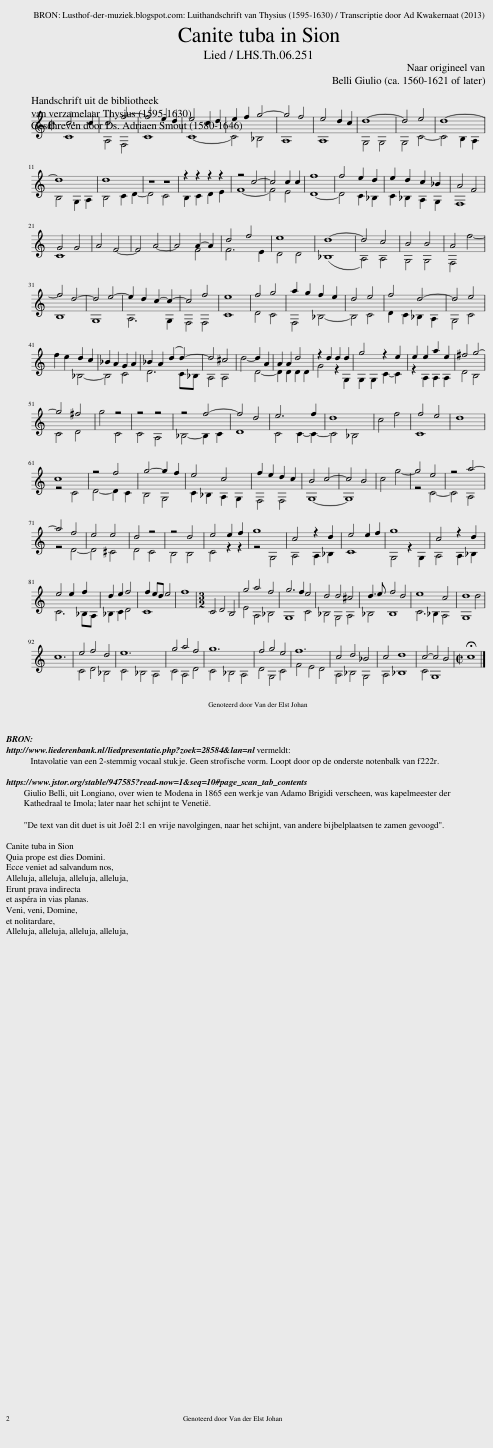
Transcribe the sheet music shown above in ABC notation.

X:1
%%score ( 1 2 )
L:1/8
Q:1/2=100
M:2/2
I:linebreak $
K:C
V:1 treble
V:2 treble
V:1
 c6 c2 | c4 f4- | f4 e2 d2 | e4 c2 d2 | e2 f2 g4- | %5
 g4 f4 | e4 d2 c2 | d8- | d4 e4 | d8- |$ %10
 d8 | d8 | z4 z4 | z2 z2 z2 z2 | z4 c4- | %15
 c4 c2 c2 | f8 | f4 e2 d2 | e2 d2 c2 _B2 | A4 F4 |$ %20
 G4 G4 | A4 F4- | F4 A4- | A4 A2- A2 | d4 f4 | %25
 e8 | d8- | d4 c4 | B4 B4 | A4 f4- |$ %30
 f4 d4- | d4 e4- | e2 d2 c2- c2- | c4 f4 | e8 | %35
 f4 g4 | a2 g2 f2 e2 | d4 e4 | f4 d4- | d4 e4 |$ %40
 f2 e2 d2 c2 | _B2 A2 G2 A2 | _B2 A2 (d2 d2-) | d4 ^c4 | d4- d2 A2 | %45
 A2 A2 d4 | z2 d2 d2 d2 | g4 z2 e2 | e2 e2 a2 e2 | ^f4 g4- |$ %50
 g4 ^f4 | g4 z4 | z4 z4 | z4 f4- | f4 d4 | %55
 e6 f2 | d8 | c4 f4 | f4 e4 | d8 |$ %60
 c8 | z4 f4 | g4- g2 f2 | e4 c4 | f2 e2 d2 c2 | %65
 B4 c4- | c4 B4 | c4 g4- | g4 e4 | z4 a4- |$ %70
 a4 f4 | e4 e4 | d4 z4 | z4 d4 | e4 e2 f2 | %75
 g8 | c4 z2 d2 | e4 e2 f2 | g8 | c4 z2 d2 |$ %80
 e4 e2 f2 | d2 e2 f4 | f2 ed e4 | f8 |[M:3/2] C4 D4 B,4 | %85
 g4 a4 f4 | g6 f2 e4 | d4 d4 ^c4 | d3 e f4 d4 | e8 c4 | %90
 d8 d4 |$ c12 | e4 f4 d4 | e12 | g4 a4 f4 | %95
 g12 | f4 g4 e4 | f12 | c4 d4 _B4 | c4 d8 | %100
 c4- c4 B4 |[M:2/2] !fermata!c8 |] %102
V:2
 C8 | A,4 F,4 | C8 | C8- | C4 _B,4 | %5
 A,8 | A,8 | G,4 G,4 | G,4 C4- | C4 B,2 A,2 |$ %10
 B,4 G,2 A,2 | B,4 C2 D2- | D4 C4 | B,2 C2 D2 E2 | F8- | %15
 F4 E4 | D8- | D4 C2 _B,2 | C2 _B,2 A,2 G,2 | F,8 |$ %20
 C8 | x8 | x8 | x4 F4 | F6 E2 | %25
 D4 D4 | (_B,8 | A,4) A,4 | G,4 G,4 | F,4 x4 |$ %30
 B,8 | G,8 | A,6 G,2 | F,4 F,4 | C8 | %35
 D4 C4 | F,4 _B,4- | B,4 C4 | D2 C2 _B,2 A,2 | G,4 C4 |$ %40
 x4 _B,4- | B,4 C4 | D6 C_B, | A,4 A,4 | x4 D4- | %45
 D2 D2 D2 D2 | G4 z2 G,2 | G,2 G,2 C2- C2 | z2 A,2 A,2 A,2 | D4 B,4 |$ %50
 C4 D4 | x4 C4 | C4 A,4 | _B,4- B,2 C2 | D8 | %55
 C4 C2- C2- | C4 _B,4 | x8 | C8 | x8 |$ %60
 z4 C4 | D4- D2 C2 | B,4 G,4 | C2 _B,2 A,2 G,2 | F,4 F,4 | %65
 G,8- | G,8 | x8 | z4 C4- | C4 A,4 |$ %70
 z4 D4- | D4 ^C4 | D4 C4 | B,4 B,4 | C4 z2 z2 | %75
 z4 G,4 | A,4 A,2 _B,2 | C8 | G,4 z2 G,2 | A,4 A,2 _B,2 |$ %80
 C6 _B,A, | _B,2 C2 D4 | C8 | x8 |[M:3/2] x12 | %85
 E4 A,4 _B,4 | G,8 C4 | _B,4 G,4 A,4 | _B,4 B,8 | C6 _B,2 A,4 | %90
 G,8 x4 |$ x12 | C4 D4 _B,4 | C4 _B,4 A,4 | C4 A,4 D4 | %95
 C4 _B,4 A,4 | D4 G,4 C4 | F4 E4 D4 | A,4 _B,4 G,4 | A,4 _B,8 | %100
 C4 G,8 |[M:2/2] x8 |] %102
